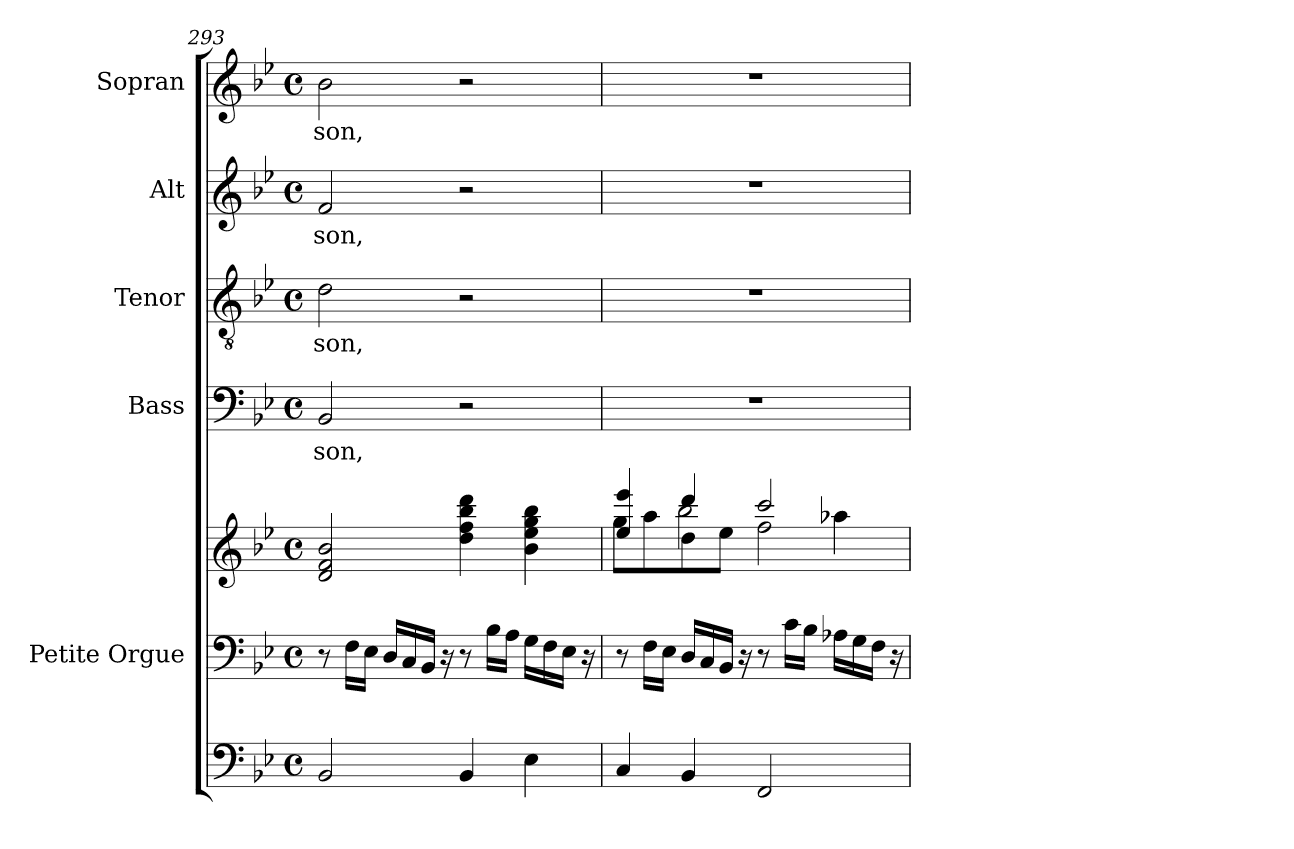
**kern	**kern	**kern	**kern	**text	**kern	**text	**kern	**text	**kern	**text
*part6	*part5	*part5	*part4	*part4	*part3	*part3	*part2	*part2	*part1	*part1
*staff7	*staff6	*staff5	*staff4	*staff4	*staff3	*staff3	*staff2	*staff2	*staff1	*staff1
*	*I"Petite Orgue	*	*I"Bass	*	*I"Tenor	*	*I"Alt	*	*I"Sopran	*
*	*I'Org. 1	*	*I'B.	*	*I'T.	*	*I'A.	*	*I'S.	*
*clefF4	*clefF4	*clefG2	*clefF4	*	*clefGv2	*	*clefG2	*	*clefG2	*
*k[b-e-]	*k[b-e-]	*k[b-e-]	*k[b-e-]	*	*k[b-e-]	*	*k[b-e-]	*	*k[b-e-]	*
*B-:	*B-:	*B-:	*B-:	*	*B-:	*	*B-:	*	*B-:	*
*M4/4	*M4/4	*M4/4	*M4/4	*	*M4/4	*	*M4/4	*	*M4/4	*
*met(c)	*met(c)	*met(c)	*met(c)	*	*met(c)	*	*met(c)	*	*met(c)	*
=293	=293	=293	=293	=293	=293	=293	=293	=293	=293	=293
!	!	!	!	!LO:LY:b	!	!LO:LY:b	!	!LO:LY:b	!	!LO:LY:b
2BB-/	8r	2d/ 2f/ 2b-/	2BB-/	-son,	2d\	-son,	2f/	-son,	2b-\	-son,
.	16F\LL	.	.	.	.	.	.	.	.	.
.	16E-\JJ	.	.	.	.	.	.	.	.	.
.	16D/LL	.	.	.	.	.	.	.	.	.
.	16C/	.	.	.	.	.	.	.	.	.
.	16BB-/JJ	.	.	.	.	.	.	.	.	.
.	16r	.	.	.	.	.	.	.	.	.
4BB-/	8r	4dd\ 4ff\ 4bb-\ 4ddd\	2r	.	2r	.	2r	.	2r	.
.	16B-\LL	.	.	.	.	.	.	.	.	.
.	16A\JJ	.	.	.	.	.	.	.	.	.
4E-\	16G\LL	4b-\ 4ee-\ 4gg\ 4bb-\	.	.	.	.	.	.	.	.
.	16F\	.	.	.	.	.	.	.	.	.
.	16E-\JJ	.	.	.	.	.	.	.	.	.
.	16r	.	.	.	.	.	.	.	.	.
=294	=294	=294	=294	=294	=294	=294	=294	=294	=294	=294
*	*	*^	*	*	*	*	*	*	*	*
*	*	*	*^	*	*	*	*	*	*	*	*
4C/	8r	4ee-/ 4eee-/	8gg\L	4ryy	1r	.	1r	.	1r	.	1r	.
.	16F\LL	.	8aa\	.	.	.	.	.	.	.	.	.
.	16E-\JJ	.	.	.	.	.	.	.	.	.	.	.
4BB-/	16D/LL	4ddd/	8dd\	2bb-\	.	.	.	.	.	.	.	.
.	16C/	.	.	.	.	.	.	.	.	.	.	.
.	16BB-/JJ	.	8ee-\J	.	.	.	.	.	.	.	.	.
.	16r	.	.	.	.	.	.	.	.	.	.	.
2FF/	8r	2ccc/	2ff\	.	.	.	.	.	.	.	.	.
.	16c\LL	.	.	.	.	.	.	.	.	.	.	.
.	16B-\JJ	.	.	.	.	.	.	.	.	.	.	.
.	16A-X\LL	.	.	4aa-X\	.	.	.	.	.	.	.	.
.	16G\	.	.	.	.	.	.	.	.	.	.	.
.	16F\JJ	.	.	.	.	.	.	.	.	.	.	.
.	16r	.	.	.	.	.	.	.	.	.	.	.
*	*	*v	*v	*v	*	*	*	*	*	*	*	*
=	=	=	=	=	=	=	=	=	=	=
*-	*-	*-	*-	*-	*-	*-	*-	*-	*-	*-
